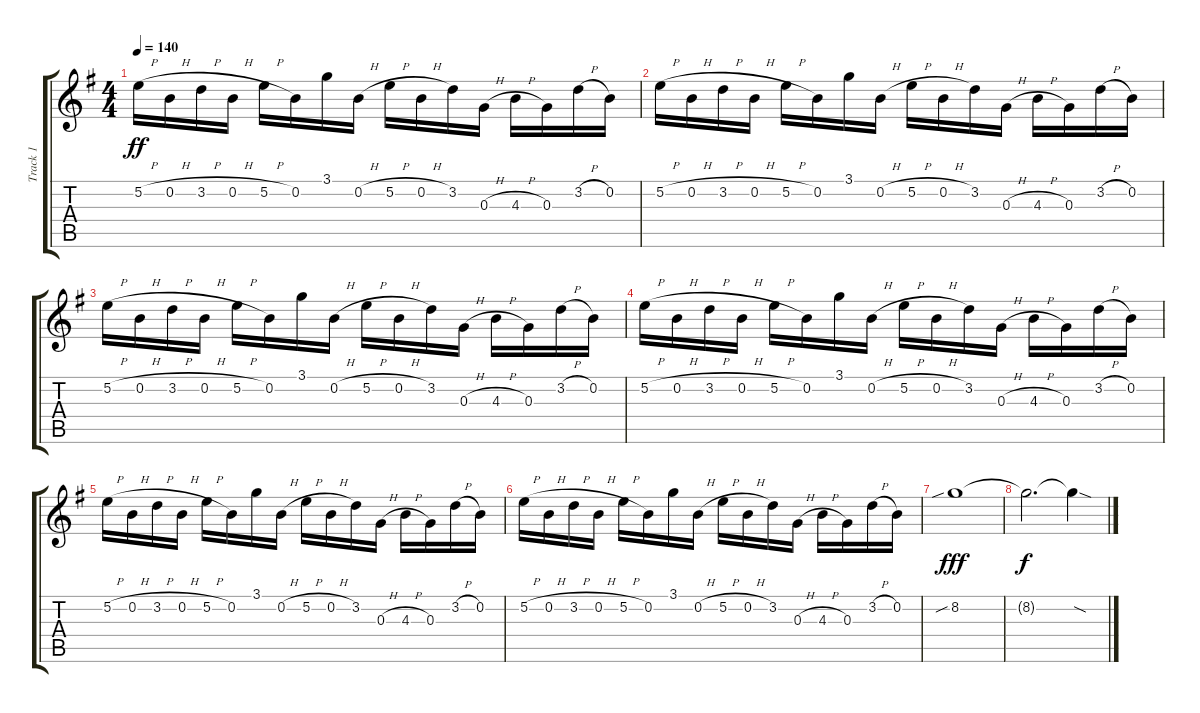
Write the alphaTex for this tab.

\track ("Track 1" "Track 1") {instrument distortionguitar}
\staff {score tabs}
\tuning (E4 B3 G3 D3 A2 D2) {hide}
\ts (4 4)
\tempo 140
\clef g2
\ks eminor
5.2{h}.16{dy ff} 0.2{h}.16 3.2{h}.16 0.2{h}.16 5.2{h}.16 0.2.16 3.1.16 0.2{h}.16 5.2{h}.16 0.2{h}.16 3.2.16 0.3{h}.16 4.3{h}.16 0.3.16 3.2{h}.16 0.2.16 |
5.2{h}.16 0.2{h}.16 3.2{h}.16 0.2{h}.16 5.2{h}.16 0.2.16 3.1.16 0.2{h}.16 5.2{h}.16 0.2{h}.16 3.2.16 0.3{h}.16 4.3{h}.16 0.3.16 3.2{h}.16 0.2.16 |
5.2{h}.16 0.2{h}.16 3.2{h}.16 0.2{h}.16 5.2{h}.16 0.2.16 3.1.16 0.2{h}.16 5.2{h}.16 0.2{h}.16 3.2.16 0.3{h}.16 4.3{h}.16 0.3.16 3.2{h}.16 0.2.16 |
5.2{h}.16 0.2{h}.16 3.2{h}.16 0.2{h}.16 5.2{h}.16 0.2.16 3.1.16 0.2{h}.16 5.2{h}.16 0.2{h}.16 3.2.16 0.3{h}.16 4.3{h}.16 0.3.16 3.2{h}.16 0.2.16 |
5.2{h}.16 0.2{h}.16 3.2{h}.16 0.2{h}.16 5.2{h}.16 0.2.16 3.1.16 0.2{h}.16 5.2{h}.16 0.2{h}.16 3.2.16 0.3{h}.16 4.3{h}.16 0.3.16 3.2{h}.16 0.2.16 |
5.2{h}.16 0.2{h}.16 3.2{h}.16 0.2{h}.16 5.2{h}.16 0.2.16 3.1.16 0.2{h}.16 5.2{h}.16 0.2{h}.16 3.2.16 0.3{h}.16 4.3{h}.16 0.3.16 3.2{h}.16 0.2.16 |
8.2{sib}.1{dy fff} |
8.2{t}.2{d dy f} 8.2{sod t}.4
